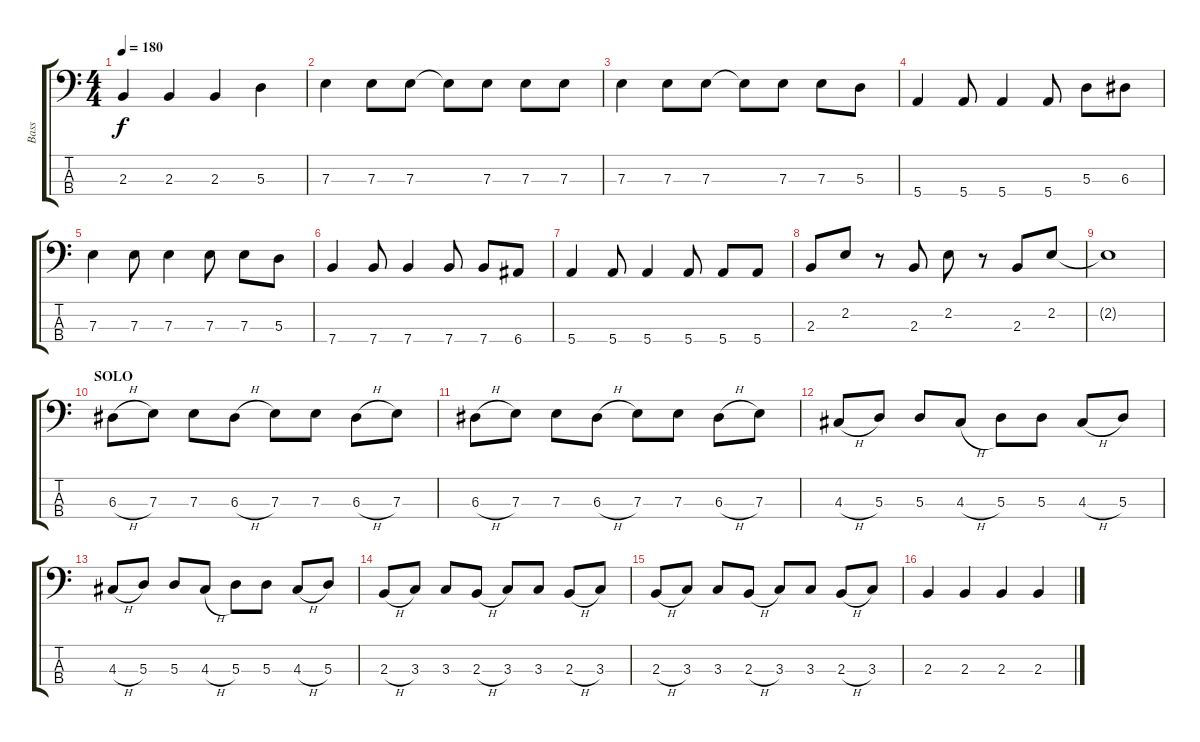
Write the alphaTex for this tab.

\track ("Bass" "Bass") {instrument electricbassfinger}
\staff {score tabs}
\tuning (G2 D2 A1 E1) {hide}
\ts (4 4)
\tempo 180
\clef f4
\ks c
2.3.4{dy f} 2.3.4 2.3.4 5.3.4 |
7.3.4 7.3.8 7.3.8 7.3{t}.8 7.3.8 7.3.8 7.3.8 |
7.3.4 7.3.8 7.3.8 7.3{t}.8 7.3.8 7.3.8 5.3.8 |
5.4.4 5.4.8 5.4.4 5.4.8 5.3.8 6.3.8 |
7.3.4 7.3.8 7.3.4 7.3.8 7.3.8 5.3.8 |
7.4.4 7.4.8 7.4.4 7.4.8 7.4.8 6.4.8 |
5.4.4 5.4.8 5.4.4 5.4.8 5.4.8 5.4.8 |
2.3.8 2.2.8 r.8 2.3.8 2.2.8 r.8 2.3.8 2.2.8 |
2.2{t}.1 |
\section ("" "SOLO")
6.3{h}.8 7.3.8 7.3.8 6.3{h}.8 7.3.8 7.3.8 6.3{h}.8 7.3.8 |
6.3{h}.8 7.3.8 7.3.8 6.3{h}.8 7.3.8 7.3.8 6.3{h}.8 7.3.8 |
4.3{h}.8 5.3.8 5.3.8 4.3{h}.8 5.3.8 5.3.8 4.3{h}.8 5.3.8 |
4.3{h}.8 5.3.8 5.3.8 4.3{h}.8 5.3.8 5.3.8 4.3{h}.8 5.3.8 |
2.3{h}.8 3.3.8 3.3.8 2.3{h}.8 3.3.8 3.3.8 2.3{h}.8 3.3.8 |
2.3{h}.8 3.3.8 3.3.8 2.3{h}.8 3.3.8 3.3.8 2.3{h}.8 3.3.8 |
2.3.4 2.3.4 2.3.4 2.3.4
